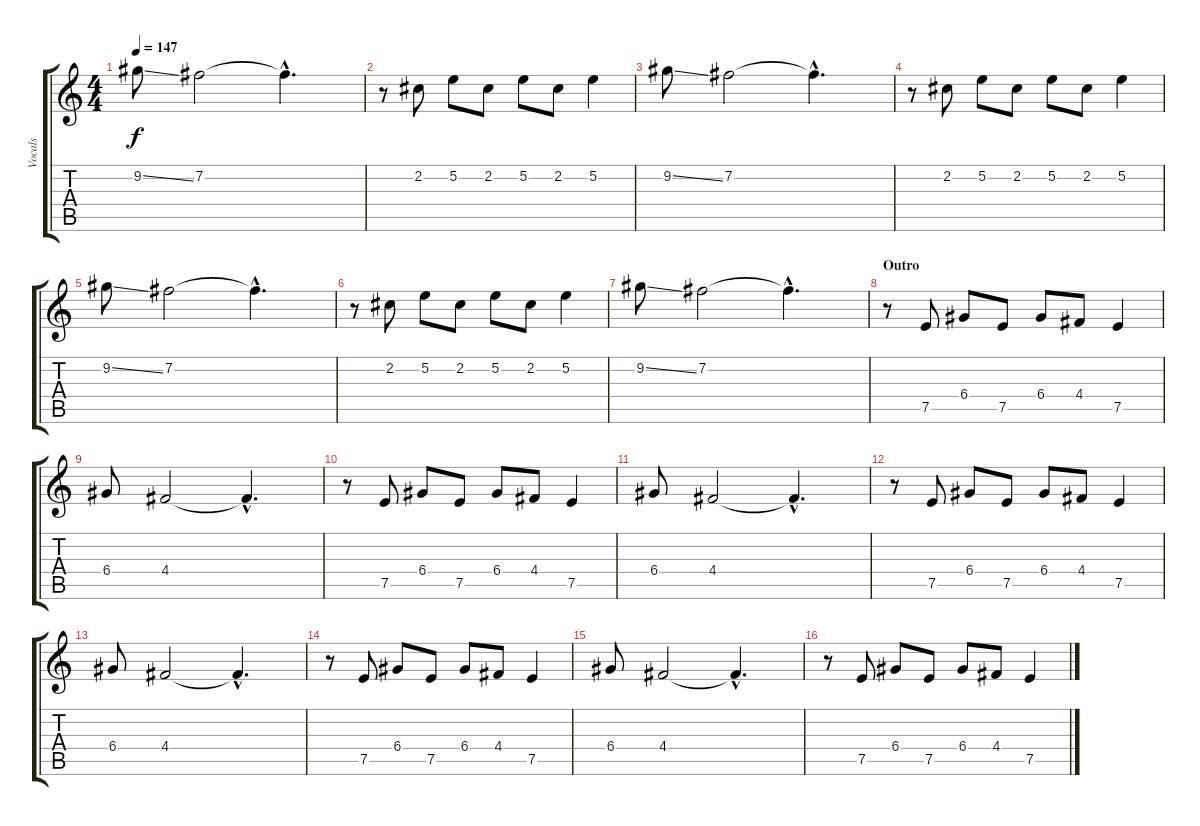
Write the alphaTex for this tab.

\track ("Vocals" "Vocals") {instrument electricguitarjazz}
\staff {score tabs}
\tuning (E4 B3 G3 D3 A2 E2) {hide}
\ts (4 4)
\tempo 147
\clef g2
\ks c
9.2{ss}.8{dy f} 7.2.2 7.2{hac t}.4{d} |
r.8 2.2.8 5.2.8 2.2.8 5.2.8 2.2.8 5.2.4 |
9.2{ss}.8 7.2.2 7.2{hac t}.4{d} |
r.8 2.2.8 5.2.8 2.2.8 5.2.8 2.2.8 5.2.4 |
9.2{ss}.8 7.2.2 7.2{hac t}.4{d} |
r.8 2.2.8 5.2.8 2.2.8 5.2.8 2.2.8 5.2.4 |
9.2{ss}.8 7.2.2 7.2{hac t}.4{d} |
\section ("" "Outro ")
r.8 7.5.8 6.4.8 7.5.8 6.4.8 4.4.8 7.5.4 |
6.4.8 4.4.2 4.4{hac t}.4{d} |
r.8 7.5.8 6.4.8 7.5.8 6.4.8 4.4.8 7.5.4 |
6.4.8 4.4.2 4.4{hac t}.4{d} |
r.8 7.5.8 6.4.8 7.5.8 6.4.8 4.4.8 7.5.4 |
6.4.8 4.4.2 4.4{hac t}.4{d} |
r.8 7.5.8 6.4.8 7.5.8 6.4.8 4.4.8 7.5.4 |
6.4.8 4.4.2 4.4{hac t}.4{d} |
r.8 7.5.8 6.4.8 7.5.8 6.4.8 4.4.8 7.5.4
